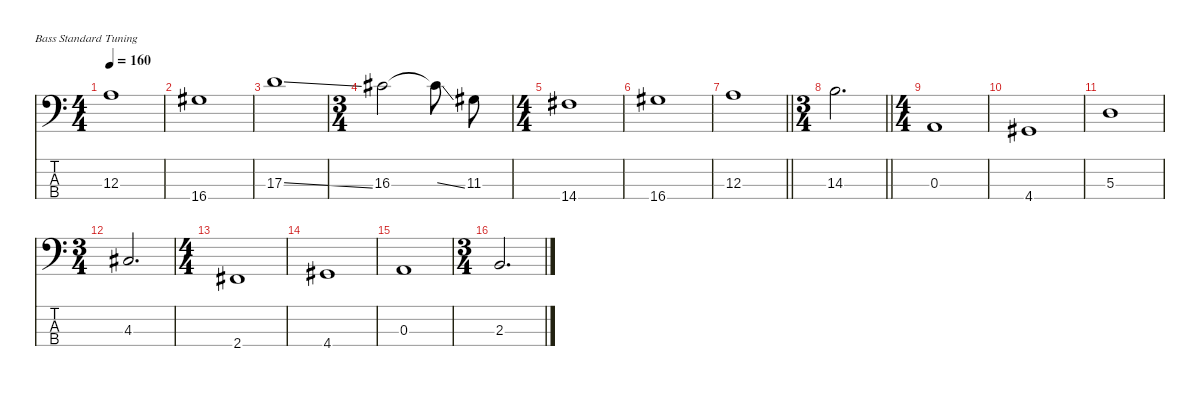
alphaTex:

\defaultSystemsLayout 4
\hideDynamics
\bracketExtendMode nobrackets
\singleTrackTrackNamePolicy hidden
\multiTrackTrackNamePolicy hidden
\firstSystemTrackNameMode fullname
\otherSystemsTrackNameOrientation horizontal
\track ("Bass" "el.bs.") {instrument electricbassfinger}
\staff {score tabs}
\tuning (G2 D2 A1 E1)
\ts (4 4)
\beaming (8 2 2 2 2)
\tempo 160
\clef f4
\ks c
12.3.1{dy f beam Down} |
16.4{acc #}.1{beam Down} |
17.3{ss}.1{beam Down} |
\ts (3 4)
\beaming (8 3 1 1 1)
16.3{acc #}.2{beam Down} 16.3{ss t acc #}.8{beam Down} 11.3{acc #}.8{beam Down} |
\ts (4 4)
\beaming (8 2 2 2 2)
14.4{acc #}.1{beam Down} |
16.4{acc #}.1{beam Down} |
\barLineRight lightlight
12.3.1{beam Down} |
\ts (3 4)
\beaming (8 3 1 1 1)
\barLineRight lightlight
14.3.2{d beam Down} |
\ts (4 4)
\beaming (8 2 2 2 2)
0.3.1{beam Up} |
4.4{acc #}.1{beam Up} |
5.3.1{beam Down} |
\ts (3 4)
\beaming (8 3 1 1 1)
4.3{acc #}.2{d beam Up} |
\ts (4 4)
\beaming (8 2 2 2 2)
2.4{acc #}.1{beam Up} |
4.4{acc #}.1{beam Up} |
0.3.1{beam Up} |
\ts (3 4)
\beaming (8 3 1 1 1)
2.3.2{d beam Up}
